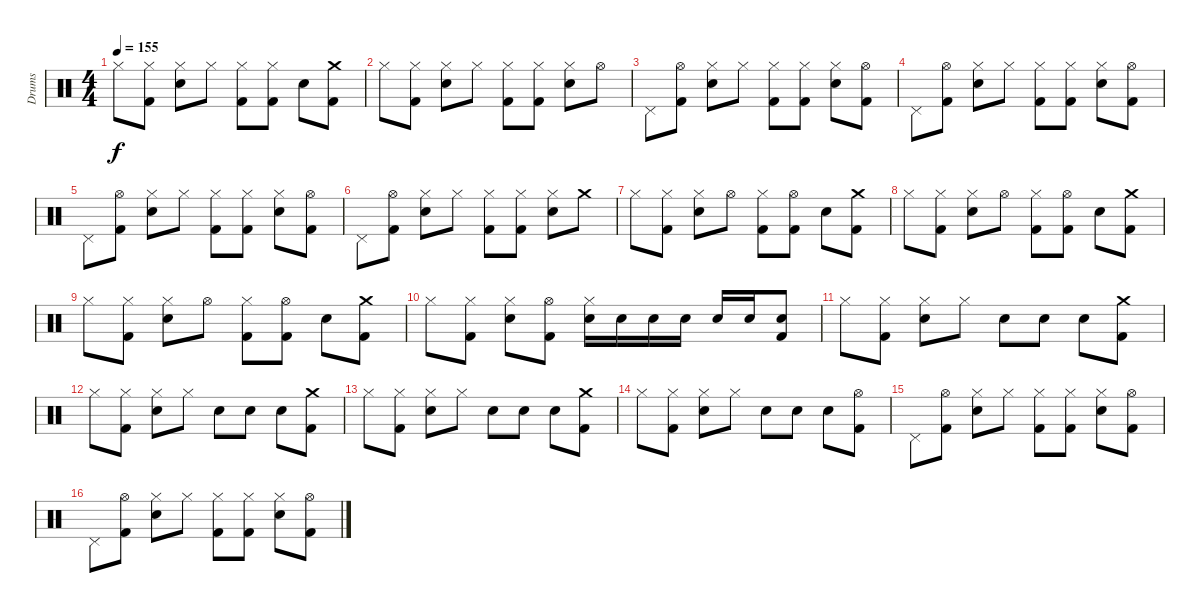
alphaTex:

\track ("Drums" "Drums") {instrument percussion}
\staff {score}
\articulation defaults
\ts (4 4)
\tempo 155
\clef neutral
\ks c "Hi-Hat (closed)".8{dy f}
("Kick (hit) 2" "Hi-Hat (closed)").8 ("Electric Snare (hit)" "Hi-Hat (closed)").8 "Hi-Hat (closed)".8 ("Kick (hit) 2" "Hi-Hat (closed)").8 ("Kick (hit) 2" "Hi-Hat (closed)").8 "Electric Snare (hit)".8 ("Kick (hit) 2" "Crash medium (hit)").8 |
"Hi-Hat (closed)".8 ("Kick (hit) 2" "Hi-Hat (closed)").8 ("Electric Snare (hit)" "Hi-Hat (closed)").8 "Hi-Hat (closed)".8 ("Kick (hit) 2" "Hi-Hat (closed)").8 ("Kick (hit) 2" "Hi-Hat (closed)").8 ("Electric Snare (hit)" "Hi-Hat (closed)").8 "Hi-Hat (open)".8 |
"Pedal Hi-Hat (hit)".8 ("Kick (hit) 2" "Hi-Hat (open)").8 ("Electric Snare (hit)" "Hi-Hat (closed)").8 "Hi-Hat (closed)".8 ("Kick (hit) 2" "Hi-Hat (closed)").8 ("Kick (hit) 2" "Hi-Hat (closed)").8 ("Electric Snare (hit)" "Hi-Hat (closed)").8 ("Kick (hit) 2" "Hi-Hat (open)").8 |
"Pedal Hi-Hat (hit)".8 ("Kick (hit) 2" "Hi-Hat (open)").8 ("Electric Snare (hit)" "Hi-Hat (closed)").8 "Hi-Hat (closed)".8 ("Kick (hit) 2" "Hi-Hat (closed)").8 ("Kick (hit) 2" "Hi-Hat (closed)").8 ("Electric Snare (hit)" "Hi-Hat (closed)").8 ("Kick (hit) 2" "Hi-Hat (open)").8 |
"Pedal Hi-Hat (hit)".8 ("Kick (hit) 2" "Hi-Hat (open)").8 ("Electric Snare (hit)" "Hi-Hat (closed)").8 "Hi-Hat (closed)".8 ("Kick (hit) 2" "Hi-Hat (closed)").8 ("Kick (hit) 2" "Hi-Hat (closed)").8 ("Electric Snare (hit)" "Hi-Hat (closed)").8 ("Kick (hit) 2" "Hi-Hat (open)").8 |
"Pedal Hi-Hat (hit)".8 ("Kick (hit) 2" "Hi-Hat (open)").8 ("Electric Snare (hit)" "Hi-Hat (closed)").8 "Hi-Hat (closed)".8 ("Kick (hit) 2" "Hi-Hat (closed)").8 ("Kick (hit) 2" "Hi-Hat (closed)").8 ("Electric Snare (hit)" "Hi-Hat (closed)").8 "Crash medium (hit)".8 |
"Hi-Hat (closed)".8 ("Kick (hit) 2" "Hi-Hat (closed)").8 ("Electric Snare (hit)" "Hi-Hat (closed)").8 "Hi-Hat (open)".8 ("Kick (hit) 2" "Hi-Hat (closed)").8 ("Kick (hit) 2" "Hi-Hat (open)").8 "Electric Snare (hit)".8 ("Kick (hit) 2" "Crash medium (hit)").8 |
"Hi-Hat (closed)".8 ("Kick (hit) 2" "Hi-Hat (closed)").8 ("Electric Snare (hit)" "Hi-Hat (closed)").8 "Hi-Hat (open)".8 ("Kick (hit) 2" "Hi-Hat (closed)").8 ("Kick (hit) 2" "Hi-Hat (open)").8 "Electric Snare (hit)".8 ("Kick (hit) 2" "Crash medium (hit)").8 |
"Hi-Hat (closed)".8 ("Kick (hit) 2" "Hi-Hat (closed)").8 ("Electric Snare (hit)" "Hi-Hat (closed)").8 "Hi-Hat (open)".8 ("Kick (hit) 2" "Hi-Hat (closed)").8 ("Kick (hit) 2" "Hi-Hat (open)").8 "Electric Snare (hit)".8 ("Kick (hit) 2" "Crash medium (hit)").8 |
"Hi-Hat (closed)".8 ("Kick (hit) 2" "Hi-Hat (closed)").8 ("Electric Snare (hit)" "Hi-Hat (closed)").8 ("Kick (hit) 2" "Hi-Hat (open)").8 ("Electric Snare (hit)" "Hi-Hat (closed)").16 "Electric Snare (hit)".16 "Electric Snare (hit)".16 "Electric Snare (hit)".16 "Electric Snare (hit)".16 "Electric Snare (hit)".16 ("Electric Snare (hit)" "Kick (hit) 2").8 |
"Hi-Hat (closed)".8 ("Kick (hit) 2" "Hi-Hat (closed)").8 ("Electric Snare (hit)" "Hi-Hat (closed)").8 "Hi-Hat (closed)".8 "Electric Snare (hit)".8 "Electric Snare (hit)".8 "Electric Snare (hit)".8 ("Kick (hit) 2" "Crash medium (hit)").8 |
"Hi-Hat (closed)".8 ("Kick (hit) 2" "Hi-Hat (closed)").8 ("Electric Snare (hit)" "Hi-Hat (closed)").8 "Hi-Hat (closed)".8 "Electric Snare (hit)".8 "Electric Snare (hit)".8 "Electric Snare (hit)".8 ("Kick (hit) 2" "Crash medium (hit)").8 |
"Hi-Hat (closed)".8 ("Kick (hit) 2" "Hi-Hat (closed)").8 ("Electric Snare (hit)" "Hi-Hat (closed)").8 "Hi-Hat (closed)".8 "Electric Snare (hit)".8 "Electric Snare (hit)".8 "Electric Snare (hit)".8 ("Kick (hit) 2" "Crash medium (hit)").8 |
"Hi-Hat (closed)".8 ("Kick (hit) 2" "Hi-Hat (closed)").8 ("Electric Snare (hit)" "Hi-Hat (closed)").8 "Hi-Hat (closed)".8 "Electric Snare (hit)".8 "Electric Snare (hit)".8 "Electric Snare (hit)".8 ("Kick (hit) 2" "Hi-Hat (open)").8 |
"Pedal Hi-Hat (hit)".8 ("Kick (hit) 2" "Hi-Hat (open)").8 ("Electric Snare (hit)" "Hi-Hat (closed)").8 "Hi-Hat (closed)".8 ("Kick (hit) 2" "Hi-Hat (closed)").8 ("Kick (hit) 2" "Hi-Hat (closed)").8 ("Electric Snare (hit)" "Hi-Hat (closed)").8 ("Kick (hit) 2" "Hi-Hat (open)").8 |
"Pedal Hi-Hat (hit)".8 ("Kick (hit) 2" "Hi-Hat (open)").8 ("Electric Snare (hit)" "Hi-Hat (closed)").8 "Hi-Hat (closed)".8 ("Kick (hit) 2" "Hi-Hat (closed)").8 ("Kick (hit) 2" "Hi-Hat (closed)").8 ("Electric Snare (hit)" "Hi-Hat (closed)").8 ("Kick (hit) 2" "Hi-Hat (open)").8
